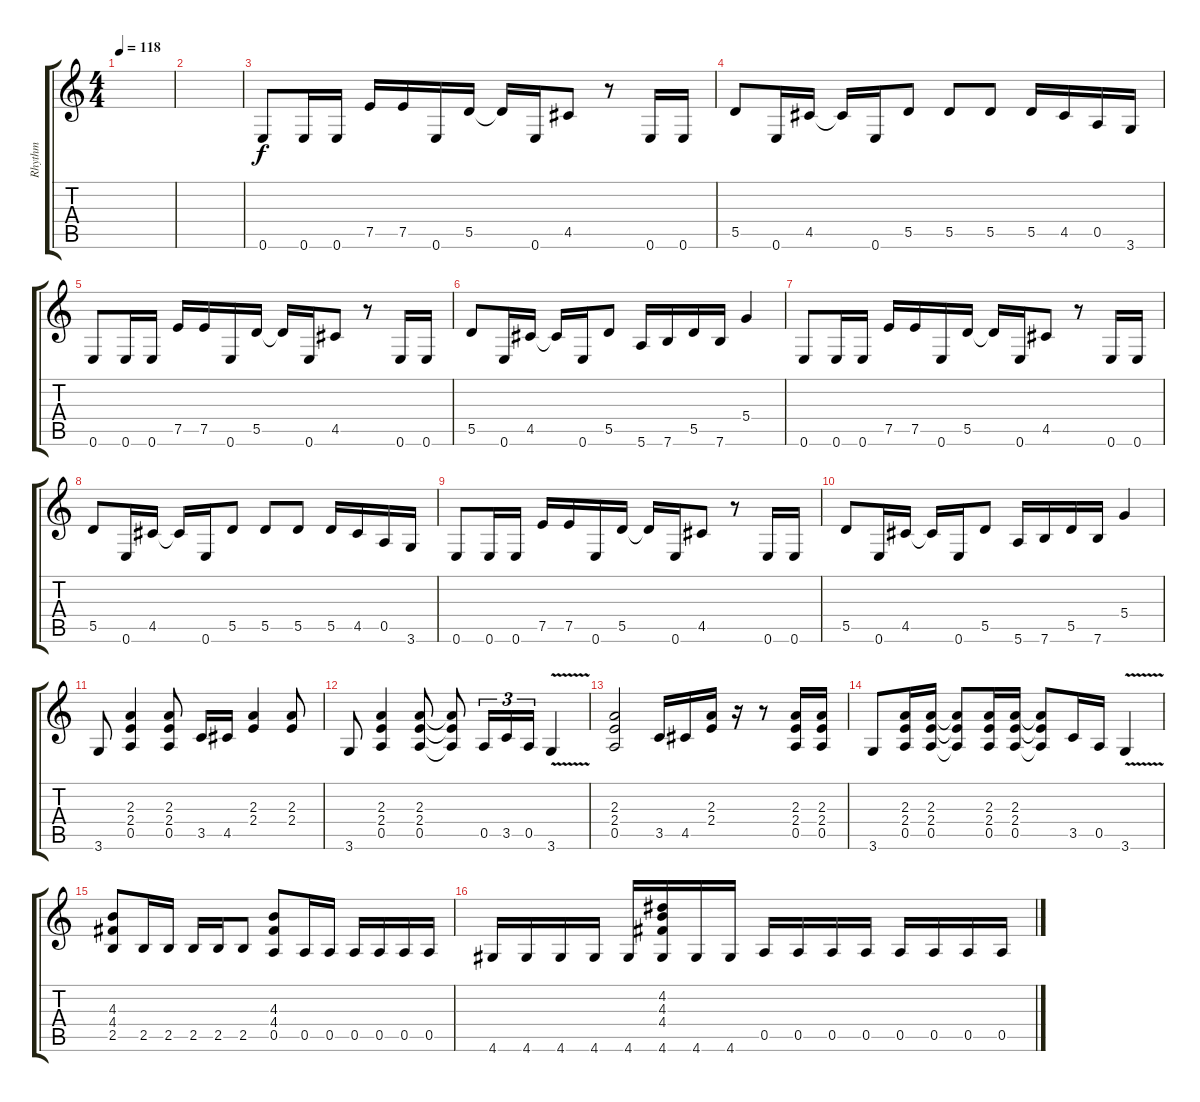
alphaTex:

\track ("Rhythm" "Rhythm") {instrument distortionguitar}
\staff {score tabs}
\tuning (E4 B3 G3 D3 A2 E2) {hide}
\ts (4 4)
\tempo 118
\clef g2
\ks c
|
|
0.6.8 0.6.16 0.6.16 7.5.16 7.5.16 0.6.16 5.5.16 5.5{t}.16 0.6.16 4.5.8 r.8 0.6.16 0.6.16 |
5.5.8 0.6.16 4.5.16 4.5{t}.16 0.6.16 5.5.8 5.5.8 5.5.8 5.5.16 4.5.16 0.5.16 3.6.16 |
0.6.8 0.6.16 0.6.16 7.5.16 7.5.16 0.6.16 5.5.16 5.5{t}.16 0.6.16 4.5.8 r.8 0.6.16 0.6.16 |
5.5.8 0.6.16 4.5.16 4.5{t}.16 0.6.16 5.5.8 5.6.16 7.6.16 5.5.16 7.6.16 5.4.4 |
0.6.8 0.6.16 0.6.16 7.5.16 7.5.16 0.6.16 5.5.16 5.5{t}.16 0.6.16 4.5.8 r.8 0.6.16 0.6.16 |
5.5.8 0.6.16 4.5.16 4.5{t}.16 0.6.16 5.5.8 5.5.8 5.5.8 5.5.16 4.5.16 0.5.16 3.6.16 |
0.6.8 0.6.16 0.6.16 7.5.16 7.5.16 0.6.16 5.5.16 5.5{t}.16 0.6.16 4.5.8 r.8 0.6.16 0.6.16 |
5.5.8 0.6.16 4.5.16 4.5{t}.16 0.6.16 5.5.8 5.6.16 7.6.16 5.5.16 7.6.16 5.4.4 |
3.6.8 (2.3 2.4 0.5).4 (2.3 2.4 0.5).8 3.5.16 4.5.16 (2.3 2.4).4 (2.3 2.4).8 |
3.6.8 (2.3 2.4 0.5).4 (2.3 2.4 0.5).8 (2.3{t} 2.4{t} 0.5{t}).8 0.5.16{tu (3 2)} 3.5.16{tu (3 2)} 0.5.16{tu (3 2)} 3.6{v}.4 |
(2.3 2.4 0.5).2 3.5.16 4.5.16 (2.3 2.4).16 r.16 r.8 (2.3 2.4 0.5).16 (2.3 2.4 0.5).16 |
3.6.8 (2.3 2.4 0.5).16 (2.3 2.4 0.5).16 (2.3{t} 2.4{t} 0.5{t}).8 (2.3 2.4 0.5).16 (2.3 2.4 0.5).16 (2.3{t} 2.4{t} 0.5{t}).8 3.5.16 0.5.16 3.6{v}.4 |
(4.3 4.4 2.5).8 2.5.16 2.5.16 2.5.16 2.5.16 2.5.8 (4.3 4.4 0.5).8 0.5.16 0.5.16 0.5.16 0.5.16 0.5.16 0.5.16 |
4.6.16 4.6.16 4.6.16 4.6.16 4.6.16 (4.2 4.3 4.4 4.6).16 4.6.16 4.6.16 0.5.16 0.5.16 0.5.16 0.5.16 0.5.16 0.5.16 0.5.16 0.5.16
